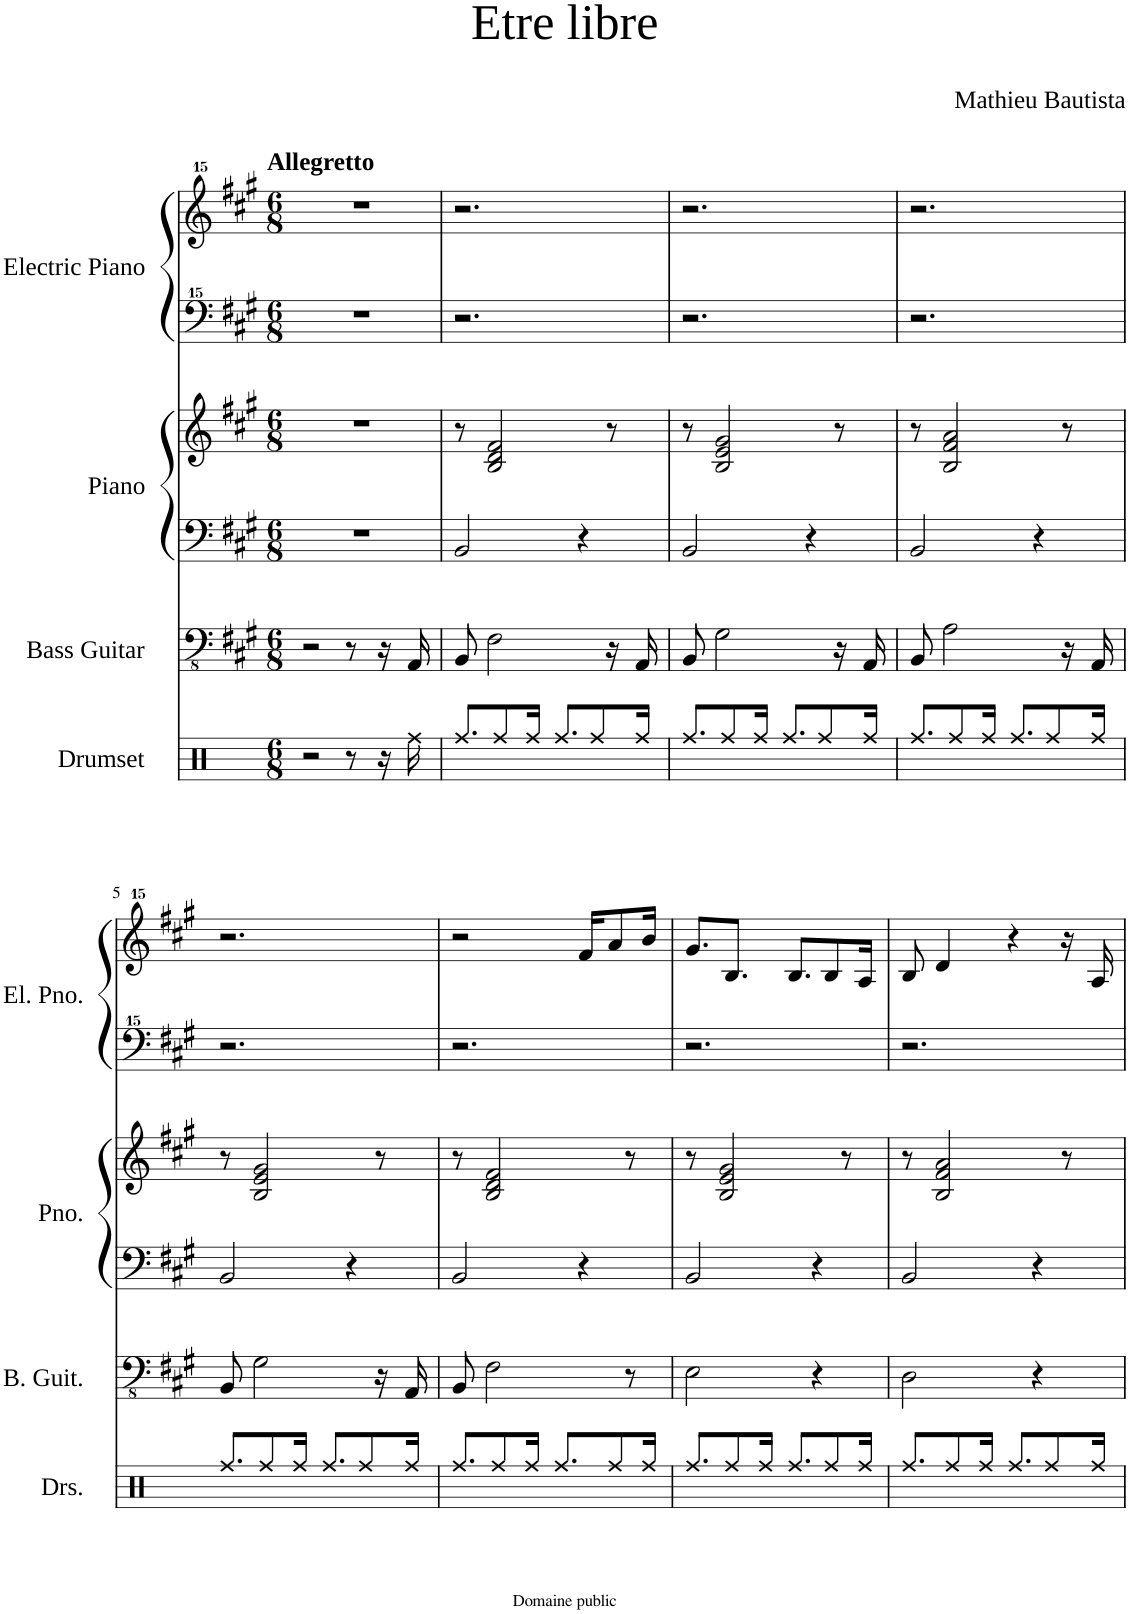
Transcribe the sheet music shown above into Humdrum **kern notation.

**kern	**kern	**kern	**kern	**kern	**kern
*part4	*part3	*part2	*part2	*part1	*part1
*staff6	*staff5	*staff4	*staff3	*staff2	*staff1
*I"Drumset	*I"Bass Guitar	*I"Piano	*	*I"Electric Piano	*
*I'Drs.	*I'B. Guit.	*I'Pno.	*	*I'El. Pno.	*
*clefX	*clefFv4	*clefF4	*clefG2	*clefF^^4	*clefG^^2
*	*	*	*	*Trd7c12	*Trd7c12
*k[]	*k[f#c#g#]	*k[f#c#g#]	*k[f#c#g#]	*k[f#c#g#]	*k[f#c#g#]
*M6/8	*M6/8	*M6/8	*M6/8	*M6/8	*M6/8
=1	=1	=1	=1	=1	=1
!	!	!	!	!	!LO:TX:a:B:t=Allegretto
2r	2r	2.r	2.r	2.r	2.r
8r	8r	.	.	.	.
16r	16r	.	.	.	.
16Rff\	16AAA/	.	.	.	.
=2	=2	=2	=2	=2	=2
8.Rff/L	8BBB/	2BB/	8r	2.r	2.r
.	2FF#\	.	2B/ 2d/ 2f#/	.	.
8Rff/	.	.	.	.	.
16Rff/Jk	.	.	.	.	.
8.Rff/L	.	.	.	.	.
.	.	4r	.	.	.
8Rff/	.	.	.	.	.
.	16r	.	8r	.	.
16Rff/Jk	16AAA/	.	.	.	.
=3	=3	=3	=3	=3	=3
8.Rff/L	8BBB/	2BB/	8r	2.r	2.r
.	2GG#\	.	2B/ 2e/ 2g#/	.	.
8Rff/	.	.	.	.	.
16Rff/Jk	.	.	.	.	.
8.Rff/L	.	.	.	.	.
.	.	4r	.	.	.
8Rff/	.	.	.	.	.
.	16r	.	8r	.	.
16Rff/Jk	16AAA/	.	.	.	.
=4	=4	=4	=4	=4	=4
8.Rff/L	8BBB/	2BB/	8r	2.r	2.r
.	2AA\	.	2B/ 2f#/ 2a/	.	.
8Rff/	.	.	.	.	.
16Rff/Jk	.	.	.	.	.
8.Rff/L	.	.	.	.	.
.	.	4r	.	.	.
8Rff/	.	.	.	.	.
.	16r	.	8r	.	.
16Rff/Jk	16AAA/	.	.	.	.
!!LO:LB:g=z
=5	=5	=5	=5	=5	=5
8.Rff/L	8BBB/	2BB/	8r	2.r	2.r
.	2GG#\	.	2B/ 2e/ 2g#/	.	.
8Rff/	.	.	.	.	.
16Rff/Jk	.	.	.	.	.
8.Rff/L	.	.	.	.	.
.	.	4r	.	.	.
8Rff/	.	.	.	.	.
.	16r	.	8r	.	.
16Rff/Jk	16AAA/	.	.	.	.
=6	=6	=6	=6	=6	=6
8.Rff/L	8BBB/	2BB/	8r	2.r	2r
.	2FF#\	.	2B/ 2d/ 2f#/	.	.
8Rff/	.	.	.	.	.
16Rff/Jk	.	.	.	.	.
8.Rff/L	.	.	.	.	.
.	.	4r	.	.	16fff#/KL
8Rff/	.	.	.	.	8aaa/
.	8r	.	8r	.	.
16Rff/Jk	.	.	.	.	16bbb/Jk
=7	=7	=7	=7	=7	=7
8.Rff/L	2EE\	2BB/	8r	2.r	8.ggg#/L
.	.	.	2B/ 2e/ 2g#/	.	.
8Rff/	.	.	.	.	8.bb/J
16Rff/Jk	.	.	.	.	.
8.Rff/L	.	.	.	.	8.bb/L
.	4r	4r	.	.	.
8Rff/	.	.	.	.	8bb/
.	.	.	8r	.	.
16Rff/Jk	.	.	.	.	16aa/Jk
=8	=8	=8	=8	=8	=8
8.Rff/L	2DD\	2BB/	8r	2.r	8bb/
.	.	.	2B/ 2f#/ 2a/	.	4ddd/
8Rff/	.	.	.	.	.
16Rff/Jk	.	.	.	.	.
8.Rff/L	.	.	.	.	4r
.	4r	4r	.	.	.
8Rff/	.	.	.	.	.
.	.	.	8r	.	16r
16Rff/Jk	.	.	.	.	16aa/
=	=	=	=	=	=
*-	*-	*-	*-	*-	*-
